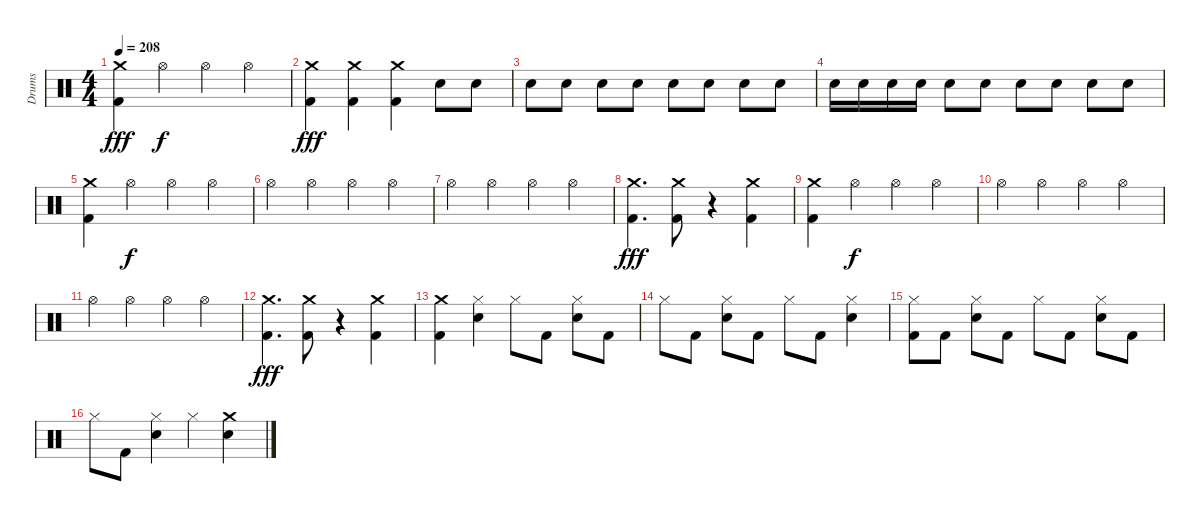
\track ("Drums" "Drums") {instrument percussion}
\staff {score}
\articulation defaults
\ts (4 4)
\tempo 208
\clef neutral
\ks c
("Kick (hit) 2" "Crash medium (hit)").4{dy fff} "Hi-Hat (open)".4{dy f} "Hi-Hat (open)".4 "Hi-Hat (open)".4 |
("Kick (hit) 2" "Crash medium (hit)").4{dy fff} ("Kick (hit) 2" "Crash medium (hit)").4 ("Kick (hit) 2" "Crash medium (hit)").4 "Snare (hit) 2".8 "Snare (hit) 2".8 |
"Snare (hit) 2".8 "Snare (hit) 2".8 "Snare (hit) 2".8 "Snare (hit) 2".8 "Snare (hit) 2".8 "Snare (hit) 2".8 "Snare (hit) 2".8 "Snare (hit) 2".8 |
"Snare (hit) 2".16 "Snare (hit) 2".16 "Snare (hit) 2".16 "Snare (hit) 2".16 "Snare (hit) 2".8 "Snare (hit) 2".8 "Snare (hit) 2".8 "Snare (hit) 2".8 "Snare (hit) 2".8 "Snare (hit) 2".8 |
("Kick (hit) 2" "Crash medium (hit)").4 "Hi-Hat (open)".4{dy f} "Hi-Hat (open)".4 "Hi-Hat (open)".4 |
"Hi-Hat (open)".4 "Hi-Hat (open)".4 "Hi-Hat (open)".4 "Hi-Hat (open)".4 |
"Hi-Hat (open)".4 "Hi-Hat (open)".4 "Hi-Hat (open)".4 "Hi-Hat (open)".4 |
("Kick (hit) 2" "Crash medium (hit)").4{d dy fff} ("Kick (hit) 2" "Crash medium (hit)").8 r.4 ("Crash medium (hit)" "Kick (hit) 2").4 |
("Kick (hit) 2" "Crash medium (hit)").4 "Hi-Hat (open)".4{dy f} "Hi-Hat (open)".4 "Hi-Hat (open)".4 |
"Hi-Hat (open)".4 "Hi-Hat (open)".4 "Hi-Hat (open)".4 "Hi-Hat (open)".4 |
"Hi-Hat (open)".4 "Hi-Hat (open)".4 "Hi-Hat (open)".4 "Hi-Hat (open)".4 |
("Kick (hit) 2" "Crash medium (hit)").4{d dy fff} ("Kick (hit) 2" "Crash medium (hit)").8 r.4 ("Kick (hit) 2" "Crash medium (hit)").4 |
("Kick (hit) 2" "Crash medium (hit)").4 ("Snare (hit) 2" "Hi-Hat (closed)").4 "Hi-Hat (closed)".8 "Kick (hit) 2".8 ("Snare (hit) 2" "Hi-Hat (closed)").8 "Kick (hit) 2".8 |
"Hi-Hat (closed)".8 "Kick (hit) 2".8 ("Snare (hit) 2" "Hi-Hat (closed)").8 "Kick (hit) 2".8 "Hi-Hat (closed)".8 "Kick (hit) 2".8 ("Hi-Hat (closed)" "Snare (hit) 2").4 |
("Kick (hit) 2" "Hi-Hat (closed)").8 "Kick (hit) 2".8 ("Snare (hit) 2" "Hi-Hat (closed)").8 "Kick (hit) 2".8 "Hi-Hat (closed)".8 "Kick (hit) 2".8 ("Snare (hit) 2" "Hi-Hat (closed)").8 "Kick (hit) 2".8 |
"Hi-Hat (closed)".8 "Kick (hit) 2".8 ("Hi-Hat (closed)" "Snare (hit) 2").4 "Hi-Hat (closed)".4 ("Snare (hit) 2" "Crash medium (hit)").4
